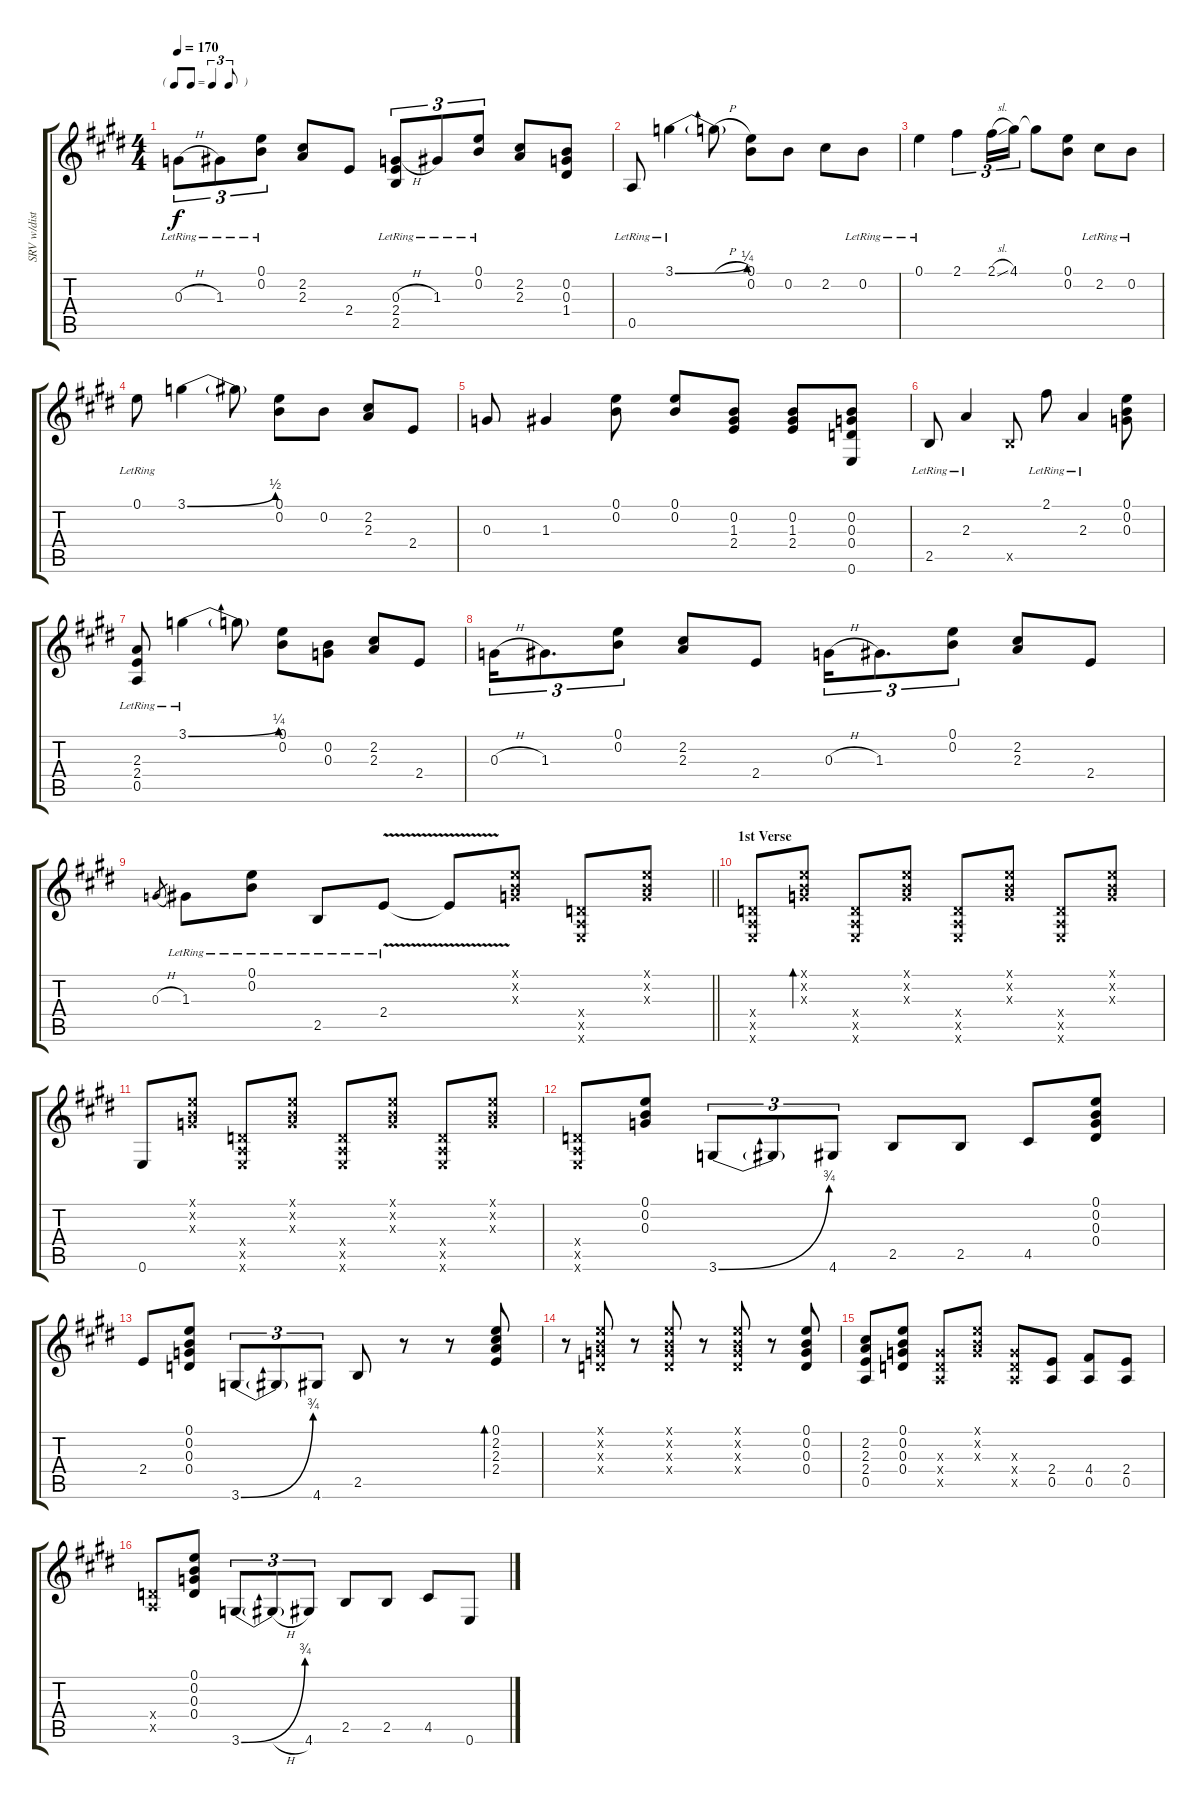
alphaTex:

\track ("SRV w/dist" "SRV w/dist") {instrument overdrivenguitar}
\staff {score tabs}
\tuning (E4 B3 G3 D3 A2 E2) {hide}
\ts (4 4)
\tf triplet8th
\tempo 170
\clef g2
\ks c#minor
0.3{h lr}.8{tu (3 2) dy f} 1.3{lr}.8{tu (3 2)} (0.1{lr} 0.2{lr}).8{tu (3 2)} (2.2 2.3).8 2.4.8 (0.3{h lr} 2.4{lr} 2.5{lr}).8{tu (3 2)} 1.3{lr}.8{tu (3 2)} (0.1{lr} 0.2{lr}).8{tu (3 2)} (2.2 2.3).8 (0.2 0.3 1.4).8 |
0.5{lr}.8 3.1{be (bend 0 0 60 1) lr}.4 3.1{h t}.8 (0.1 0.2).8 0.2.8 2.2.8 0.2{lr}.8 |
0.1{lr}.4 2.1.4{tu (3 2)} 2.1{sl}.16{tu (3 2)} 4.1.16{tu (3 2)} 4.1{t}.8 (0.1 0.2).8 2.2{lr}.8 0.2{lr}.8 |
0.1{lr}.8 3.1{be (bend 0 0 60 2)}.4 3.1{t}.8 (0.1 0.2).8 0.2.8 (2.2 2.3).8 2.4.8 |
0.3.8 1.3.4 (0.1 0.2).8 (0.1 0.2).8 (0.2 1.3 2.4).8 (0.2 1.3 2.4).8 (0.2 0.3 0.4 0.6).8 |
2.5{lr}.8 2.3{lr}.4 2.5{x}.8 2.1{lr}.8 2.3{lr}.4 (0.1 0.2 0.3).8 |
(2.3{lr} 2.4{lr} 0.5{lr}).8 3.1{be (bend 0 0 60 1) lr}.4 3.1{t}.8 (0.1 0.2).8 (0.2 0.3).8 (2.2 2.3).8 2.4.8 |
0.3{h}.16{tu (3 2)} 1.3.8{d tu (3 2)} (0.1 0.2).8{tu (3 2)} (2.2 2.3).8 2.4.8 0.3{h}.16{tu (3 2)} 1.3.8{d tu (3 2)} (0.1 0.2).8{tu (3 2)} (2.2 2.3).8 2.4.8 |
\barLineRight lightlight
0.3{h}.8{gr} 1.3{lr}.8 (0.1{lr} 0.2{lr}).8 2.5{lr}.8 2.4{v lr}.8 2.4{t}.8 (0.1{x} 0.2{x} 0.3{x}).8 (0.4{x} 0.5{x} 0.6{x}).8 (0.1{x} 0.2{x} 0.3{x}).8 |
\section ("" "1st Verse")
(0.4{x} 0.5{x} 0.6{x}).8 (0.1{x} 0.2{x} 0.3{x}).8{bd 30} (0.4{x} 0.5{x} 0.6{x}).8 (0.1{x} 0.2{x} 0.3{x}).8 (0.4{x} 0.5{x} 0.6{x}).8 (0.1{x} 0.2{x} 0.3{x}).8 (0.4{x} 0.5{x} 0.6{x}).8 (0.1{x} 0.2{x} 0.3{x}).8 |
0.6.8 (0.1{x} 0.2{x} 0.3{x}).8 (0.4{x} 0.5{x} 0.6{x}).8 (0.1{x} 0.2{x} 0.3{x}).8 (0.4{x} 0.5{x} 0.6{x}).8 (0.1{x} 0.2{x} 0.3{x}).8 (0.4{x} 0.5{x} 0.6{x}).8 (0.1{x} 0.2{x} 0.3{x}).8 |
(0.4{x} 0.5{x} 0.6{x}).8 (0.1 0.2 0.3).8 3.6{be (bend 0 0 60 3)}.8{tu (3 2)} 3.6{t}.8{tu (3 2)} 4.6.8{tu (3 2)} 2.5.8 2.5.8 4.5.8 (0.1 0.2 0.3 0.4).8 |
2.4.8 (0.1 0.2 0.3 0.4).8 3.6{be (bend 0 0 60 3)}.8{tu (3 2)} 3.6{t}.8{tu (3 2)} 4.6.8{tu (3 2)} 2.5.8 r.8 r.8 (0.1 2.2 2.3 2.4).8{bd 30} |
r.8 (0.1{x} 0.2{x} 0.3{x} 0.4{x}).8 r.8 (0.1{x} 0.2{x} 0.3{x} 0.4{x}).8 r.8 (0.1{x} 0.2{x} 0.3{x} 0.4{x}).8 r.8 (0.1 0.2 0.3 0.4).8 |
(2.2 2.3 2.4 0.5).8 (0.1 0.2 0.3 0.4).8 (0.3{x} 0.4{x} 0.5{x}).8 (0.1{x} 0.2{x} 0.3{x}).8 (0.3{x} 0.4{x} 0.5{x}).8 (2.4 0.5).8 (4.4 0.5).8 (2.4 0.5).8 |
(0.4{x} 0.5{x}).8 (0.1 0.2 0.3 0.4).8 3.6{be (bend 0 0 60 3)}.8{tu (3 2)} 3.6{h t}.8{tu (3 2)} 4.6.8{tu (3 2)} 2.5.8 2.5.8 4.5.8 0.6.8
